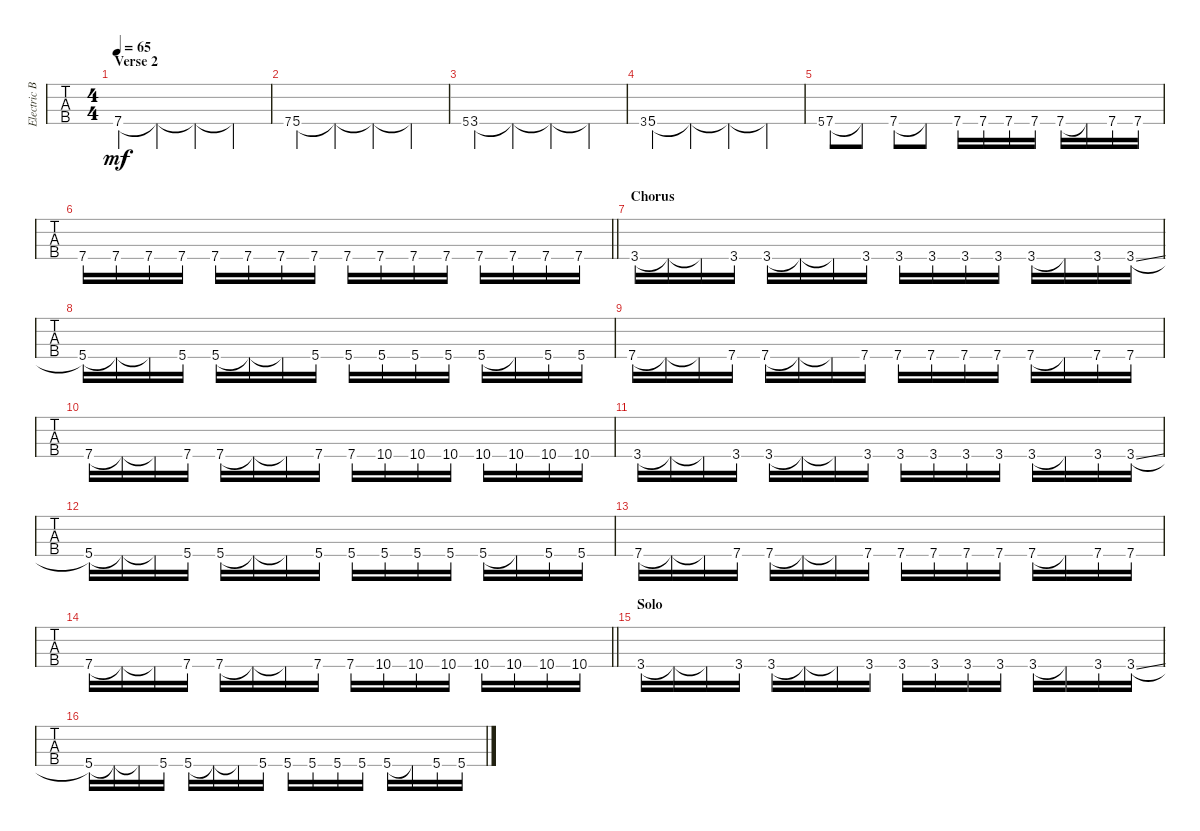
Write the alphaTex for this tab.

\track ("Electric Bass" "Electric B") {instrument electricbassfinger}
\staff {tabs}
\tuning (G2 D2 A1 E1) {hide}
\ts (4 4)
\section ("" "Verse 2")
\tempo 65
\clef f4
\ks c
7.4.4{dy mf} 7.4{t}.4 7.4{t}.4 7.4{t}.4 |
7.4.8{gr} 5.4.4 5.4{t}.4 5.4{t}.4 5.4{t}.4 |
5.4.8{gr} 3.4.4 3.4{t}.4 3.4{t}.4 3.4{t}.4 |
3.4.8{gr} 5.4.4 5.4{t}.4 5.4{t}.4 5.4{t}.4 |
5.4.8{gr} 7.4.8 7.4{t}.8 7.4.8 7.4{t}.8 7.4.16 7.4.16 7.4.16 7.4.16 7.4.16 7.4{t}.16 7.4.16 7.4.16 |
\barLineRight lightlight
7.4.16 7.4.16 7.4.16 7.4.16 7.4.16 7.4.16 7.4.16 7.4.16 7.4.16 7.4.16 7.4.16 7.4.16 7.4.16 7.4.16 7.4.16 7.4.16 |
\section ("" "Chorus")
3.4.16 3.4{t}.16 3.4{t}.16 3.4.16 3.4.16 3.4{t}.16 3.4{t}.16 3.4.16 3.4.16 3.4.16 3.4.16 3.4.16 3.4.16 3.4{t}.16 3.4.16 3.4{sl}.16 |
5.4.16 5.4{t}.16 5.4{t}.16 5.4.16 5.4.16 5.4{t}.16 5.4{t}.16 5.4.16 5.4.16 5.4.16 5.4.16 5.4.16 5.4.16 5.4{t}.16 5.4.16 5.4.16 |
7.4.16 7.4{t}.16 7.4{t}.16 7.4.16 7.4.16 7.4{t}.16 7.4{t}.16 7.4.16 7.4.16 7.4.16 7.4.16 7.4.16 7.4.16 7.4{t}.16 7.4.16 7.4.16 |
7.4.16 7.4{t}.16 7.4{t}.16 7.4.16 7.4.16 7.4{t}.16 7.4{t}.16 7.4.16 7.4.16 10.4.16 10.4.16 10.4.16 10.4.16 10.4.16 10.4.16 10.4.16 |
3.4.16 3.4{t}.16 3.4{t}.16 3.4.16 3.4.16 3.4{t}.16 3.4{t}.16 3.4.16 3.4.16 3.4.16 3.4.16 3.4.16 3.4.16 3.4{t}.16 3.4.16 3.4{sl}.16 |
5.4.16 5.4{t}.16 5.4{t}.16 5.4.16 5.4.16 5.4{t}.16 5.4{t}.16 5.4.16 5.4.16 5.4.16 5.4.16 5.4.16 5.4.16 5.4{t}.16 5.4.16 5.4.16 |
7.4.16 7.4{t}.16 7.4{t}.16 7.4.16 7.4.16 7.4{t}.16 7.4{t}.16 7.4.16 7.4.16 7.4.16 7.4.16 7.4.16 7.4.16 7.4{t}.16 7.4.16 7.4.16 |
\barLineRight lightlight
7.4.16 7.4{t}.16 7.4{t}.16 7.4.16 7.4.16 7.4{t}.16 7.4{t}.16 7.4.16 7.4.16 10.4.16 10.4.16 10.4.16 10.4.16 10.4.16 10.4.16 10.4.16 |
\section ("" "Solo")
3.4.16 3.4{t}.16 3.4{t}.16 3.4.16 3.4.16 3.4{t}.16 3.4{t}.16 3.4.16 3.4.16 3.4.16 3.4.16 3.4.16 3.4.16 3.4{t}.16 3.4.16 3.4{sl}.16 |
5.4.16 5.4{t}.16 5.4{t}.16 5.4.16 5.4.16 5.4{t}.16 5.4{t}.16 5.4.16 5.4.16 5.4.16 5.4.16 5.4.16 5.4.16 5.4{t}.16 5.4.16 5.4.16
